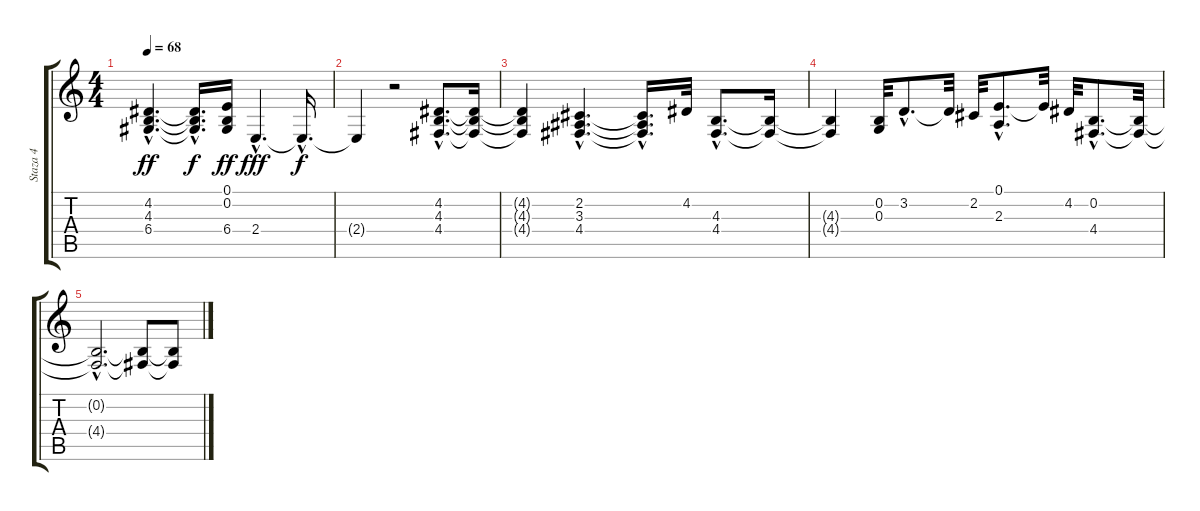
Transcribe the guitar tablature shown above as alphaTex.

\track ("Staza 4" "Staza 4") {instrument frenchhorn}
\staff {score tabs}
\tuning (E4 B3 G3 D3 A2 E2) {hide}
\ts (4 4)
\tempo 68
\clef g2
\ks c
(4.2{hac} 4.3{hac} 6.4{hac}).4{d dy ff} (4.2{hac t} 4.3{hac t} 6.4{hac t}).16{d dy f} (0.1 0.2 6.4).16{dy ff} 2.4{hac}.4{d dy fff} 2.4{hac t}.16{d dy f} |
2.4{t}.4 r.2 (4.2{hac} 4.3{hac} 4.4{hac}).8{d} (4.2{t} 4.3{t} 4.4{t}).16 |
(4.2{t} 4.3{t} 4.4{t}).4 (2.2{hac} 3.3{hac} 4.4{hac}).4{d} (2.2{hac t} 3.3{hac t} 4.4{hac t}).16{d} 4.2.32 (4.3{hac} 4.4{hac}).8{d} (4.3{t} 4.4{t}).16 |
(4.3{t} 4.4{t}).4 (0.2 0.3).32 3.2{hac}.8{d} 3.2{t}.32 2.2.32 (0.1{hac} 2.3{hac}).8{d} 0.1{t}.32 4.2.32 (0.2{hac} 4.4{hac}).8{d} (0.2{t} 4.4{t}).32 |
(0.2{hac t} 4.4{hac t}).2{d} (0.2{t} 4.4{t}).8 (0.2{t} 4.4{t}).8
